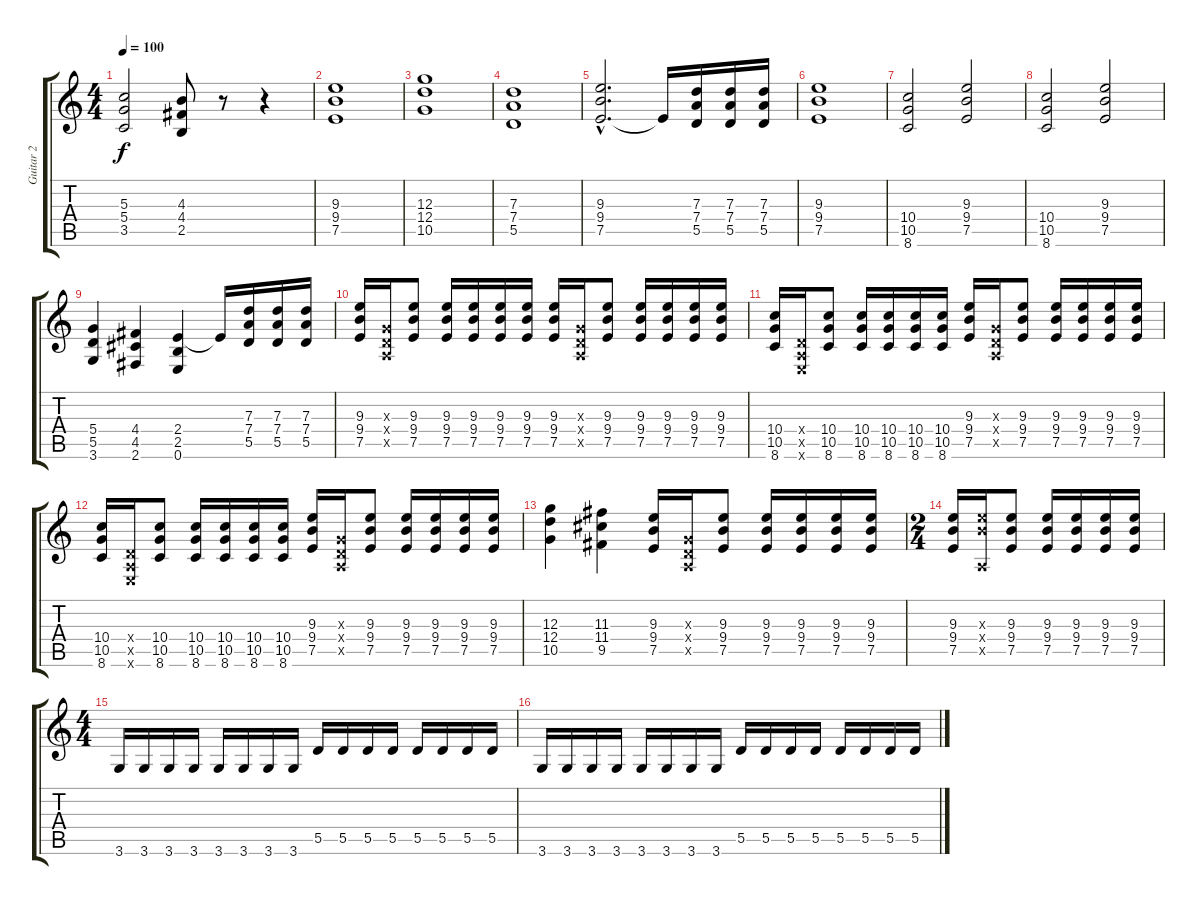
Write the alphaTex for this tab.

\track ("Guitar 2" "Guitar 2") {instrument distortionguitar}
\staff {score tabs}
\tuning (E4 B3 G3 D3 A2 E2) {hide}
\ts (4 4)
\tempo 100
\clef g2
\ks c
(5.3 5.4 3.5).2{dy f} (4.3 4.4 2.5).8 r.8 r.4 |
(9.3 9.4 7.5).1 |
(12.3 12.4 10.5).1 |
(7.3 7.4 5.5).1 |
(9.3{hac} 9.4{hac} 7.5{hac}).2{d} 7.5{t}.16 (7.3 7.4 5.5).16 (7.3 7.4 5.5).16 (7.3 7.4 5.5).16 |
(9.3 9.4 7.5).1 |
(10.4 10.5 8.6).2 (9.3 9.4 7.5).2 |
(10.4 10.5 8.6).2 (9.3 9.4 7.5).2 |
(5.4 5.5 3.6).4 (4.4 4.5 2.6).4 (2.4 2.5 0.6).4 2.4{t}.16 (7.3 7.4 5.5).16 (7.3 7.4 5.5).16 (7.3 7.4 5.5).16 |
(9.3 9.4 7.5).16 (0.3{x} 0.4{x} 0.5{x}).16 (9.3 9.4 7.5).8 (9.3 9.4 7.5).16 (9.3 9.4 7.5).16 (9.3 9.4 7.5).16 (9.3 9.4 7.5).16 (9.3 9.4 7.5).16 (0.3{x} 0.4{x} 0.5{x}).16 (9.3 9.4 7.5).8 (9.3 9.4 7.5).16 (9.3 9.4 7.5).16 (9.3 9.4 7.5).16 (9.3 9.4 7.5).16 |
(10.4 10.5 8.6).16 (0.4{x} 0.5{x} 0.6{x}).16 (10.4 10.5 8.6).8 (10.4 10.5 8.6).16 (10.4 10.5 8.6).16 (10.4 10.5 8.6).16 (10.4 10.5 8.6).16 (9.3 9.4 7.5).16 (0.3{x} 0.4{x} 0.5{x}).16 (9.3 9.4 7.5).8 (9.3 9.4 7.5).16 (9.3 9.4 7.5).16 (9.3 9.4 7.5).16 (9.3 9.4 7.5).16 |
(10.4 10.5 8.6).16 (0.4{x} 0.5{x} 0.6{x}).16 (10.4 10.5 8.6).8 (10.4 10.5 8.6).16 (10.4 10.5 8.6).16 (10.4 10.5 8.6).16 (10.4 10.5 8.6).16 (9.3 9.4 7.5).16 (0.3{x} 0.4{x} 0.5{x}).16 (9.3 9.4 7.5).8 (9.3 9.4 7.5).16 (9.3 9.4 7.5).16 (9.3 9.4 7.5).16 (9.3 9.4 7.5).16 |
(12.3 12.4 10.5).4 (11.3 11.4 9.5).4 (9.3 9.4 7.5).16 (0.3{x} 0.4{x} 0.5{x}).16 (9.3 9.4 7.5).8 (9.3 9.4 7.5).16 (9.3 9.4 7.5).16 (9.3 9.4 7.5).16 (9.3 9.4 7.5).16 |
\ts (2 4)
(9.3 9.4 7.5).16 (9.3{x} 9.4{x} 0.5{x}).16 (9.3 9.4 7.5).8 (9.3 9.4 7.5).16 (9.3 9.4 7.5).16 (9.3 9.4 7.5).16 (9.3 9.4 7.5).16 |
\ts (4 4)
3.6.16 3.6.16 3.6.16 3.6.16 3.6.16 3.6.16 3.6.16 3.6.16 5.5.16 5.5.16 5.5.16 5.5.16 5.5.16 5.5.16 5.5.16 5.5.16 |
3.6.16 3.6.16 3.6.16 3.6.16 3.6.16 3.6.16 3.6.16 3.6.16 5.5.16 5.5.16 5.5.16 5.5.16 5.5.16 5.5.16 5.5.16 5.5.16
